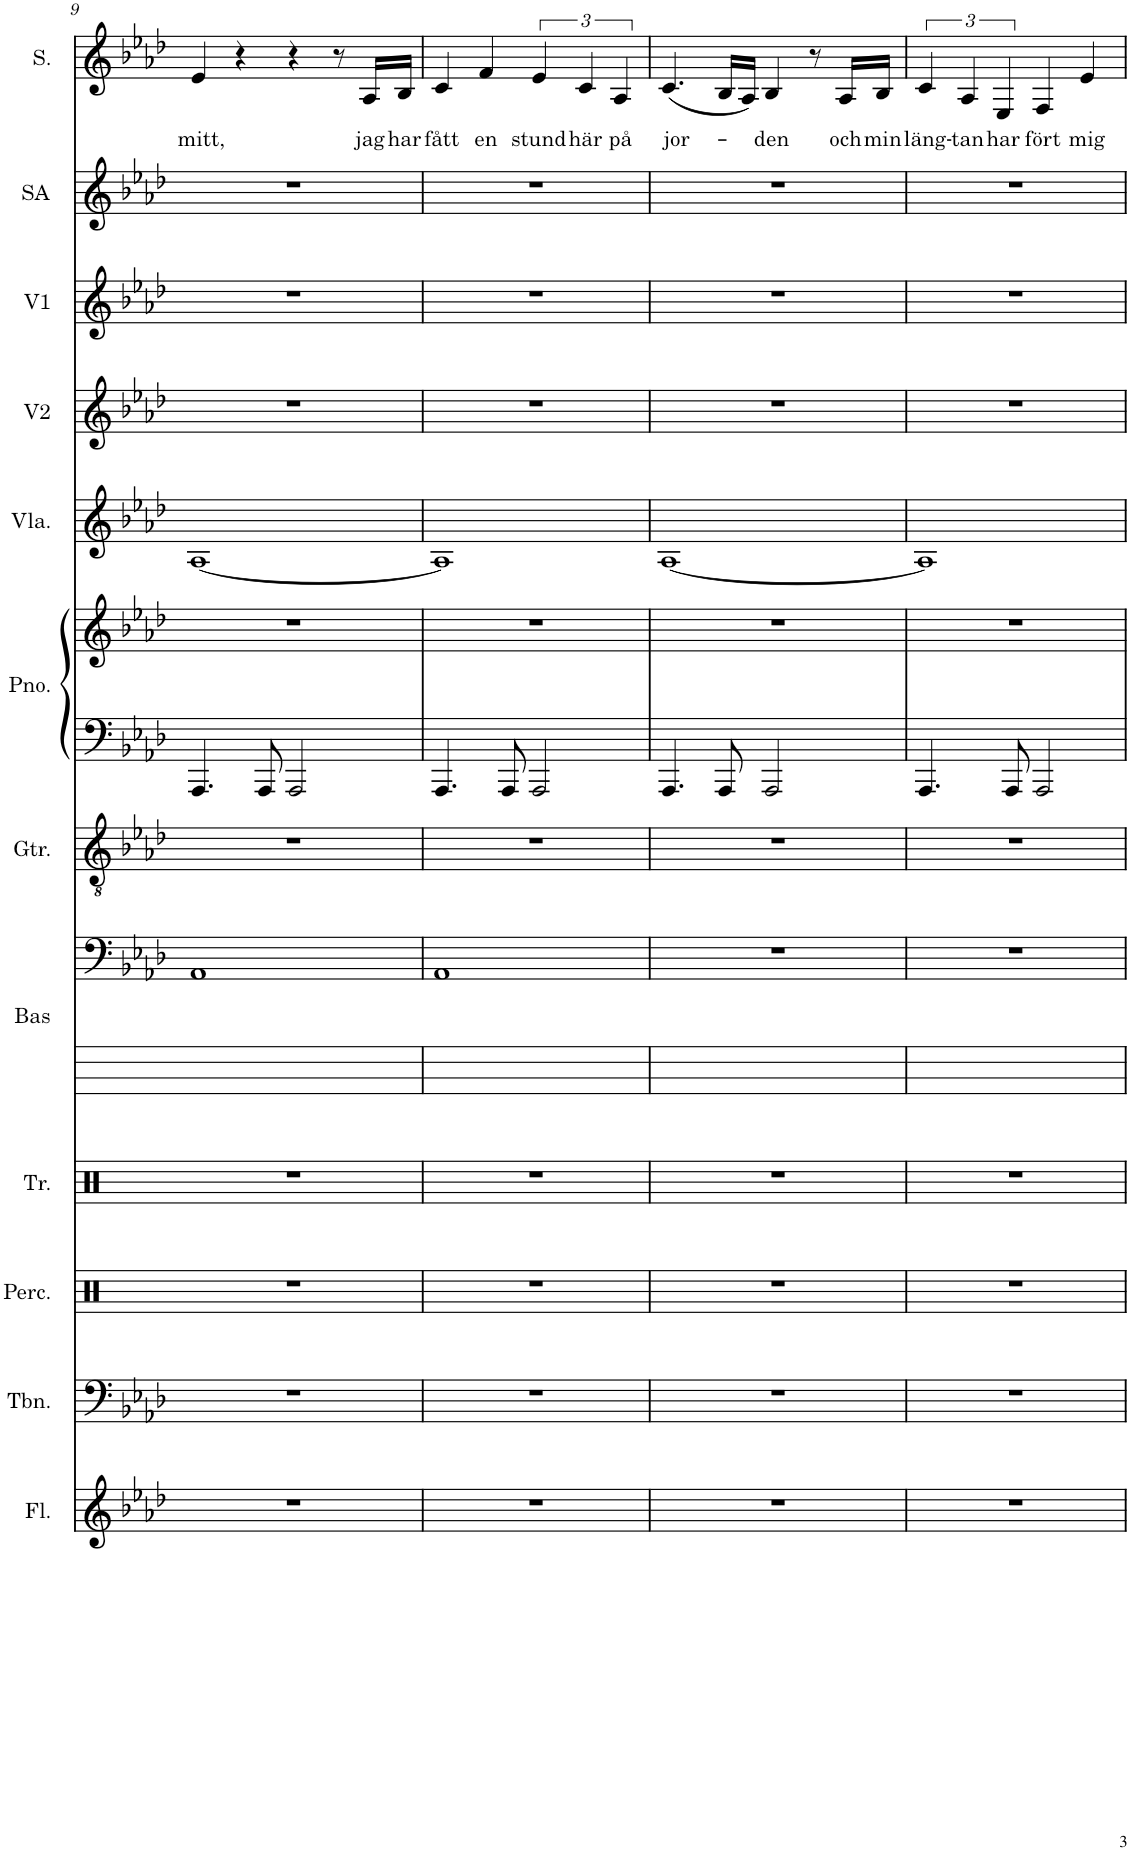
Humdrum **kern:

**kern	**kern	**kern	**kern	**kern	**kern	**kern	**kern	**kern	**kern	**kern	**kern	**kern	**kern	**text
*part12	*part11	*part10	*part9	*part8	*part8	*part7	*part6	*part6	*part5	*part4	*part3	*part2	*part1	*part1
*staff14	*staff13	*staff12	*staff11	*staff10	*staff9	*staff8	*staff7	*staff6	*staff5	*staff4	*staff3	*staff2	*staff1	*staff1
*I"Flute	*I"Trombone	*I"Percussion	*I"Trummor	*I"Bas	*	*I"Gitarr	*I"Piano	*	*I"Viola	*I"Violin 2	*I"Violin 1	*I"SA	*I"Soprano	*
*I'Fl.	*I'Tbn.	*I'Perc.	*I'Tr.	*I'Bas	*	*I'Gtr.	*I'Pno.	*	*I'Vla.	*I'V2	*I'V1	*I'SA	*I'S.	*
!!LO:PB:g=z
*clefG2	*clefF4	*clefX	*clefX	*	*clefF4	*clefGv2	*clefF4	*clefG2	*clefG2	*clefG2	*clefG2	*clefG2	*clefG2	*
*	*	*	*	*Trd7c12	*Trd7c12	*	*	*	*	*	*	*	*	*
*k[b-e-a-d-]	*k[b-e-a-d-]	*k[]	*k[]	*k[b-e-a-d-]	*k[b-e-a-d-]	*k[b-e-a-d-]	*k[b-e-a-d-]	*k[b-e-a-d-]	*k[b-e-a-d-]	*k[b-e-a-d-]	*k[b-e-a-d-]	*k[b-e-a-d-]	*k[b-e-a-d-]	*
*M4/4	*M4/4	*M4/4	*M4/4	*M4/4	*M4/4	*M4/4	*M4/4	*M4/4	*M4/4	*M4/4	*M4/4	*M4/4	*M4/4	*
=9	=9	=9	=9	=9	=9	=9	=9	=9	=9	=9	=9	=9	=9	=9
!	!	!	!	!	!	!	!	!	!	!	!	!	!	!LO:LY:b
1r	1r	1r	1r	1r	1AA-	1r	4.AAA-/	1r	[1A-	1r	1r	1r	4e-/	mitt,
.	.	.	.	.	.	.	.	.	.	.	.	.	4r	.
.	.	.	.	.	.	.	8AAA-/	.	.	.	.	.	.	.
.	.	.	.	.	.	.	2AAA-/	.	.	.	.	.	4r	.
.	.	.	.	.	.	.	.	.	.	.	.	.	8r	.
!	!	!	!	!	!	!	!	!	!	!	!	!	!	!LO:LY:b
.	.	.	.	.	.	.	.	.	.	.	.	.	16A-/LL	jag
!	!	!	!	!	!	!	!	!	!	!	!	!	!	!LO:LY:b
.	.	.	.	.	.	.	.	.	.	.	.	.	16B-/JJ	har
=10	=10	=10	=10	=10	=10	=10	=10	=10	=10	=10	=10	=10	=10	=10
!	!	!	!	!	!	!	!	!	!	!	!	!	!	!LO:LY:b
1r	1r	1r	1r	1r	1AA-	1r	4.AAA-/	1r	1A-]	1r	1r	1r	4c/	fått
!	!	!	!	!	!	!	!	!	!	!	!	!	!	!LO:LY:b
.	.	.	.	.	.	.	.	.	.	.	.	.	4f/	en
.	.	.	.	.	.	.	8AAA-/	.	.	.	.	.	.	.
!	!	!	!	!	!	!	!	!	!	!	!	!	!	!LO:LY:b
.	.	.	.	.	.	.	2AAA-/	.	.	.	.	.	6e-/	stund
!	!	!	!	!	!	!	!	!	!	!	!	!	!	!LO:LY:b
.	.	.	.	.	.	.	.	.	.	.	.	.	6c/	här
!	!	!	!	!	!	!	!	!	!	!	!	!	!	!LO:LY:b
.	.	.	.	.	.	.	.	.	.	.	.	.	6A-/	på
=11	=11	=11	=11	=11	=11	=11	=11	=11	=11	=11	=11	=11	=11	=11
!	!	!	!	!	!	!	!	!	!	!	!	!	!	!LO:LY:b
1r	1r	1r	1r	1r	1r	1r	4.AAA-/	1r	[1A-	1r	1r	1r	(4.c/	jor-
.	.	.	.	.	.	.	8AAA-/	.	.	.	.	.	16B-/LL	.
.	.	.	.	.	.	.	.	.	.	.	.	.	16A-/JJ)	.
!	!	!	!	!	!	!	!	!	!	!	!	!	!	!LO:LY:b
.	.	.	.	.	.	.	2AAA-/	.	.	.	.	.	4B-/	-den
.	.	.	.	.	.	.	.	.	.	.	.	.	8r	.
!	!	!	!	!	!	!	!	!	!	!	!	!	!	!LO:LY:b
.	.	.	.	.	.	.	.	.	.	.	.	.	16A-/LL	och
!	!	!	!	!	!	!	!	!	!	!	!	!	!	!LO:LY:b
.	.	.	.	.	.	.	.	.	.	.	.	.	16B-/JJ	min
=12	=12	=12	=12	=12	=12	=12	=12	=12	=12	=12	=12	=12	=12	=12
!	!	!	!	!	!	!	!	!	!	!	!	!	!	!LO:LY:b
1r	1r	1r	1r	1r	1r	1r	4.AAA-/	1r	1A-]	1r	1r	1r	6c/	läng-
!	!	!	!	!	!	!	!	!	!	!	!	!	!	!LO:LY:b
.	.	.	.	.	.	.	.	.	.	.	.	.	6A-/	-tan
!	!	!	!	!	!	!	!	!	!	!	!	!	!	!LO:LY:b
.	.	.	.	.	.	.	.	.	.	.	.	.	6E-/	har
.	.	.	.	.	.	.	8AAA-/	.	.	.	.	.	.	.
!	!	!	!	!	!	!	!	!	!	!	!	!	!	!LO:LY:b
.	.	.	.	.	.	.	2AAA-/	.	.	.	.	.	4F/	fört
!	!	!	!	!	!	!	!	!	!	!	!	!	!	!LO:LY:b
.	.	.	.	.	.	.	.	.	.	.	.	.	4e-/	mig
=	=	=	=	=	=	=	=	=	=	=	=	=	=	=
*-	*-	*-	*-	*-	*-	*-	*-	*-	*-	*-	*-	*-	*-	*-
